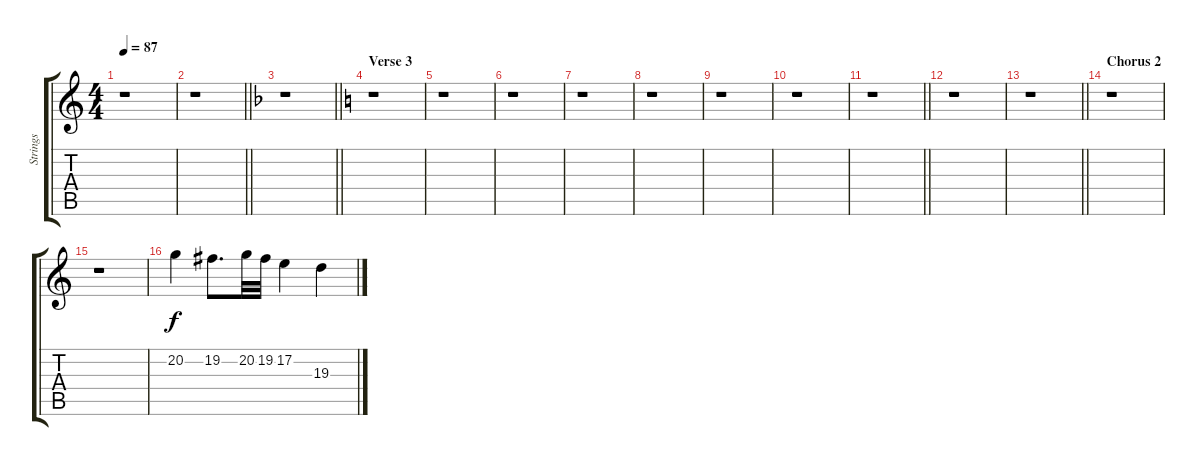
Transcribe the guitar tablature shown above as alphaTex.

\track ("Strings" "Strings") {instrument stringensemble1}
\staff {score tabs}
\tuning (E4 B3 G3 D3 A2 E2) {hide}
\ts (4 4)
\tempo 87
\clef g2
\ks c
r.1{dy f} |
\barLineRight lightlight
r.1 |
\barLineRight lightlight
\ks f
r.1 |
\section ("" "Verse 3")
\ks c
r.1 |
r.1 |
r.1 |
r.1 |
r.1 |
r.1 |
r.1 |
\barLineRight lightlight
r.1 |
r.1 |
\barLineRight lightlight
r.1 |
\section ("" "Chorus 2")
r.1 |
r.1 |
20.2.4 19.2.8{d} 20.2.32 19.2.32 17.2.4 19.3.4
